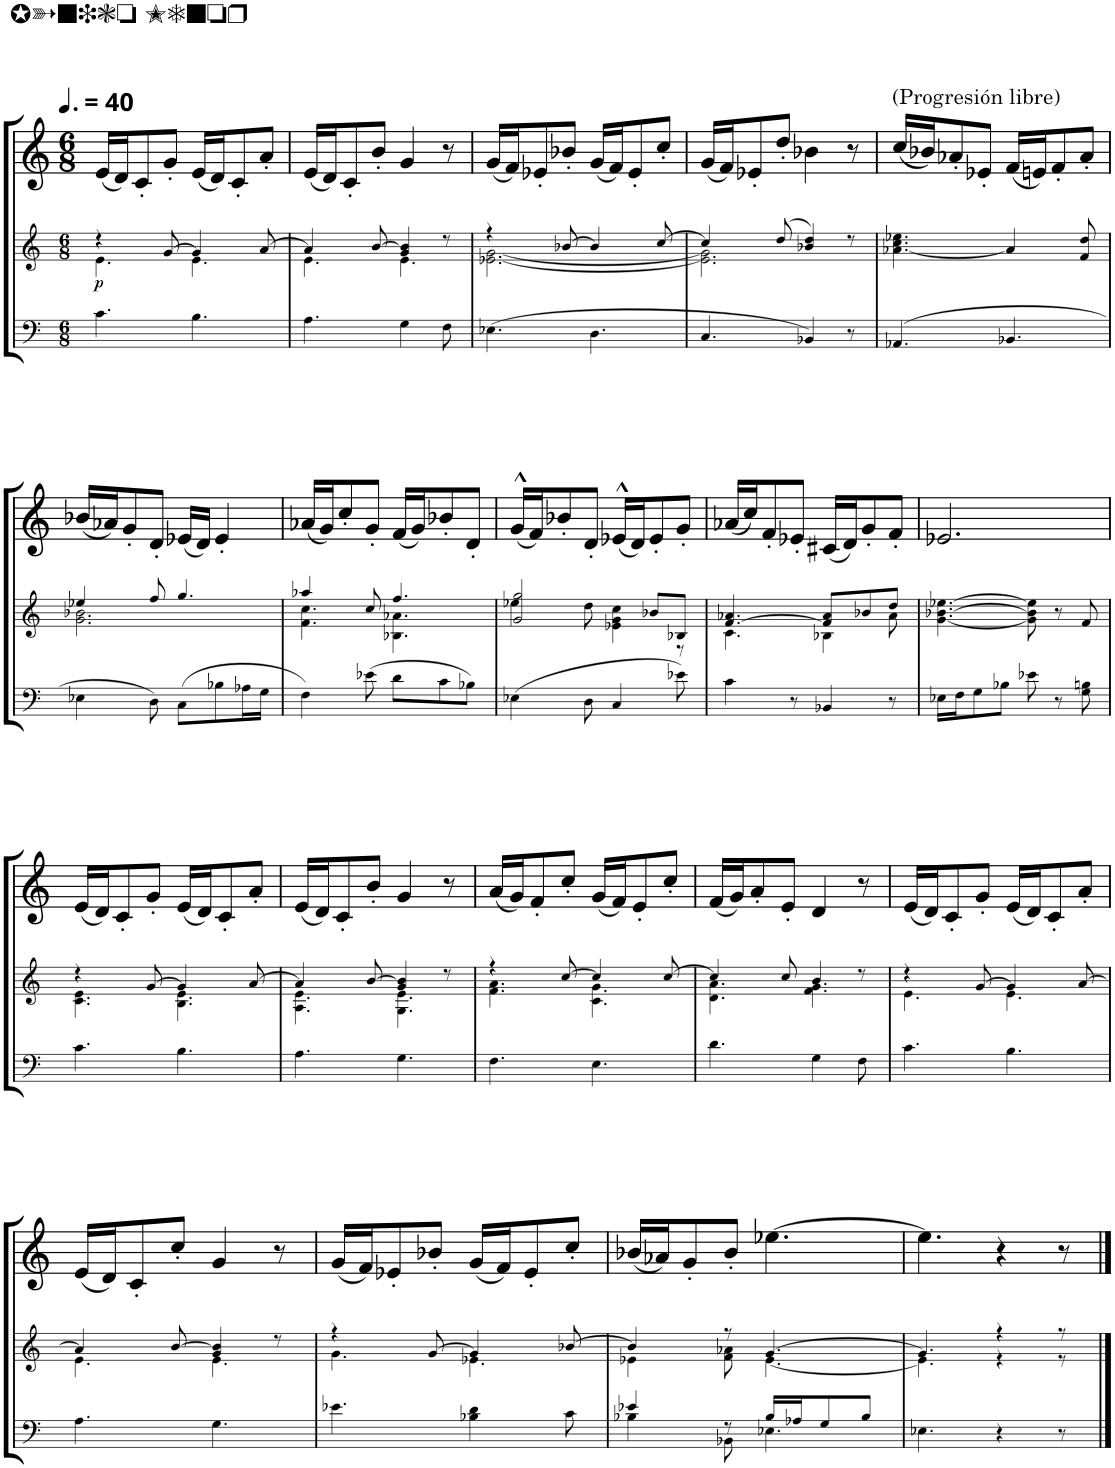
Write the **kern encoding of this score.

**kern	**kern	**dynam	**kern
*part3	*part2	*part2	*part1
*staff3	*staff2	*staff2	*staff1
*I"Bajo eléctrico	*I"Soprano	*	*I"Ukelele
*stria5	*stria5	*	*
*clefF4	*clefG2	*	*clefG2
*k[]	*k[]	*	*k[]
*M6/8	*M6/8	*	*M6/8
*MM60	*MM60	*	*MM60
=1	=1	=1	=1
*	*^	*	*
!	!	!	!LO:DY:b	!
4.c\	4r	4.e\	p	(16e/LL
.	.	.	.	16d/J)
.	.	.	.	8c'/
.	[8g/	.	.	8g'/J
4.B\	4g/]	4.e\	.	(16e/LL
.	.	.	.	16d/J)
.	.	.	.	8c'/
.	[8a/	.	.	8a'/J
=2	=2	=2	=2	=2
4.A\	4a/]	4.e\	.	(16e/LL
.	.	.	.	16d/J)
.	.	.	.	8c'/
.	[8b/	.	.	8b'/J
4G\	4g/ 4b/]	4.e\	.	4g/
8F\	8r	.	.	8r
=3	=3	=3	=3	=3
(4.E-X\	4r	[2.e-X\ [2.g\	.	(16g/LL
.	.	.	.	16f/J)
.	.	.	.	8e-X'/
.	[8b-X/	.	.	8b-X'/J
4.D\	4b-/]	.	.	(16g/LL
.	.	.	.	16f/J)
.	.	.	.	8e-'/
.	[8cc/	.	.	8cc'/J
=4	=4	=4	=4	=4
4.C/	4cc/]	2.e-\] 2.g\]	.	(16g/LL
.	.	.	.	16f/J)
.	.	.	.	8e-X'/
.	(8dd/	.	.	8dd'/J
4BB-X/)	4b-X/ 4dd/)	.	.	4b-X\
8r	8r	.	.	8r
*	*v	*v	*	*
=5	=5	=5	=5
!	!	!	!LO:TX:a:t=(Progresión libre)
(4.AA-X/	[4.a-X\ 4.cc\ 4.ee-X\	.	(16cc/LL
.	.	.	16b-X/J)
.	.	.	8a-X'/
.	.	.	8e-X'/J
4.BB-X/	4a-/]	.	(16f/LL
.	.	.	16en/J)
.	.	.	8f'/
.	8f/ 8dd/	.	8a-'/J
!!LO:LB:g=z
=6	=6	=6	=6
*	*^	*	*
4E-X\	4ee-X/	2.g\ 2.b-X\	.	(16b-X/LL
.	.	.	.	16a-X/J)
.	.	.	.	8g'/
8D\)	8ff/	.	.	8d'/J
(8C\L	4.gg/	.	.	(16e-X/LL
.	.	.	.	16d/JJ)
8B-X\	.	.	.	4e-'/
16A-X\L	.	.	.	.
16G\JJ	.	.	.	.
=7	=7	=7	=7	=7
4F\)	4aa-X/	4.f\ 4.cc\	.	(16a-X/LL
.	.	.	.	16g/J)
.	.	.	.	8cc'/
(8e-X\	8cc/	.	.	8g'/J
8d\L	4.ff/	4.B-X\ 4.a-X\	.	(16f/LL
.	.	.	.	16g/J)
8c\	.	.	.	8b-X'/
8B-X\J)	.	.	.	8d'/J
=8	=8	=8	=8	=8
(4E-X\	2g/ 2gg/	4ee-X\	.	(16g^^/LL
.	.	.	.	16f/J)
.	.	.	.	8b-X'/
8D\	.	8dd\	.	8d'/J
4C/	.	4e-X\ 4g\ 4cc\	.	(16e-X^^/LL
.	.	.	.	16d/J)
.	8b-X/L	.	.	8e-'/
8e-X\)	8B-X/J	8r	.	8g'/J
=9	=9	=9	=9	=9
4c\	[4.f/ 4.a-X/	4.c\	.	(16a-X/LL
.	.	.	.	16cc/J)
.	.	.	.	8f'/
8r	.	.	.	8e-X'/J
4BB-X/	8f/] 8a-/L	4B-X\	.	(16c#X/LL
.	.	.	.	16d/J)
.	8b-X/	.	.	8g'/
8r	8dd/J	8a-\	.	8f'/J
*	*v	*v	*	*
=10	=10	=10	=10
16E-X\LL	[4.g\ [4.b-X\ [4.ee-X\	.	2.e-X/
16F\J	.	.	.
8G\	.	.	.
8B-X\J	.	.	.
8e-X\	8g\] 8b-\] 8ee-\]	.	.
8r	8r	.	.
8G\ 8Bn\	8f/	.	.
!!LO:LB:g=z
=11	=11	=11	=11
*	*^	*	*
4.c\	4r	4.c\ 4.e\	.	(16e/LL
.	.	.	.	16d/J)
.	.	.	.	8c'/
.	[8g/	.	.	8g'/J
4.B\	4g/]	4.B\ 4.e\	.	(16e/LL
.	.	.	.	16d/J)
.	.	.	.	8c'/
.	[8a/	.	.	8a'/J
=12	=12	=12	=12	=12
4.A\	4a/]	4.A\ 4.e\	.	(16e/LL
.	.	.	.	16d/J)
.	.	.	.	8c'/
.	[8b/	.	.	8b'/J
4.G\	4g/ 4b/]	4.G\ 4.e\	.	4g/
.	8r	.	.	8r
=13	=13	=13	=13	=13
4.F\	4r	4.f\ 4.a\	.	(16a/LL
.	.	.	.	16g/J)
.	.	.	.	8f'/
.	[8cc/	.	.	8cc'/J
4.E\	4cc/]	4.c\ 4.g\	.	(16g/LL
.	.	.	.	16f/J)
.	.	.	.	8e'/
.	[8cc/	.	.	8cc'/J
=14	=14	=14	=14	=14
4.d\	4cc/]	4.d\ 4.a\	.	(16f/LL
.	.	.	.	16g/J)
.	.	.	.	8a'/
.	8cc/	.	.	8e'/J
4G\	4b/	4.f\ 4.g\	.	4d/
8F\	8r	.	.	8r
=15	=15	=15	=15	=15
4.c\	4r	4.e\	.	(16e/LL
.	.	.	.	16d/J)
.	.	.	.	8c'/
.	[8g/	.	.	8g'/J
4.B\	4g/]	4.e\	.	(16e/LL
.	.	.	.	16d/J)
.	.	.	.	8c'/
.	[8a/	.	.	8a'/J
!!LO:LB:g=z
=16	=16	=16	=16	=16
4.A\	4a/]	4.e\	.	(16e/LL
.	.	.	.	16d/J)
.	.	.	.	8c'/
.	[8b/	.	.	8cc'/J
4.G\	4g/ 4b/]	4.e\	.	4g/
.	8r	.	.	8r
=17	=17	=17	=17	=17
4.e-X\	4r	4.g\	.	(16g/LL
.	.	.	.	16f/J)
.	.	.	.	8e-X'/
.	[8g/	.	.	8b-X'/J
4B-X\ 4d\	4g/]	4.e-X\	.	(16g/LL
.	.	.	.	16f/J)
.	.	.	.	8e-'/
8c\	[8b-X/	.	.	8cc'/J
=18	=18	=18	=18	=18
*^	*	*	*	*
4e-X/	4B-X\	4b-/]	4e-X\	.	(16b-X/LL
.	.	.	.	.	16a-X/J)
.	.	.	.	.	8g'/
8r	8BB-X\	8r	8f\ 8a-X\	.	8b-'/J
16B-/LL	4.E-X\	[4.g/	[4.e-\	.	[4.ee-X\
16A-X/J	.	.	.	.	.
8G/	.	.	.	.	.
8B-/J	.	.	.	.	.
*v	*v	*	*	*	*
=19	=19	=19	=19	=19
4.E-X\	4.g/]	4.e-\]	.	4.ee-\]
4r	4r	4r	.	4r
8r	8r	8r	.	8r
*	*v	*v	*	*
==	==	==	==
*-	*-	*-	*-
